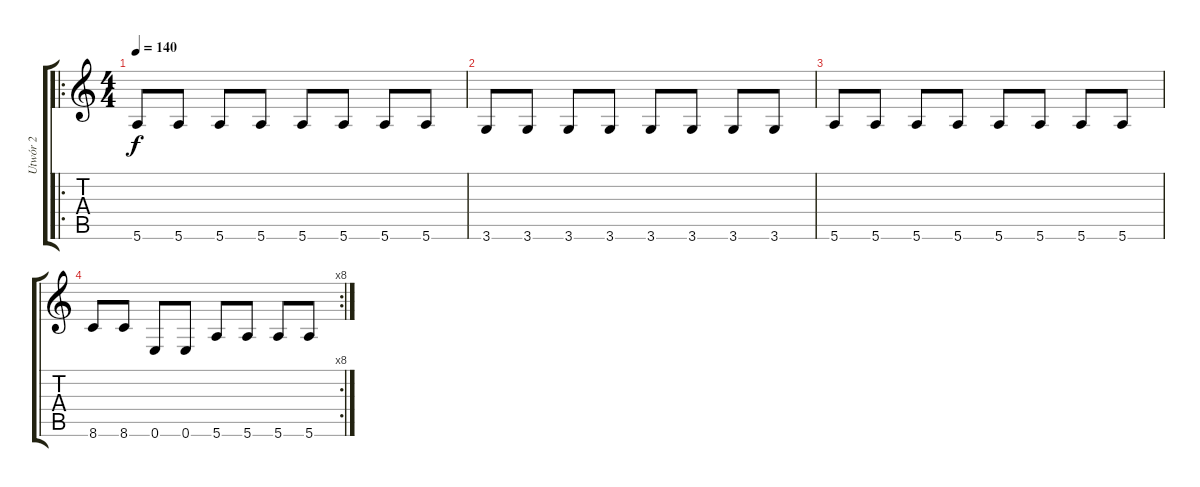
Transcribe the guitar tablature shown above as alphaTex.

\track ("Utwór 2" "Utwór 2") {instrument acousticbass}
\staff {score tabs}
\tuning (E4 B3 G3 D3 A2 E2) {hide}
\ro
\ts (4 4)
\tempo 140
\clef g2
\ks c
5.6.8{dy f instrument acousticbass} 5.6.8 5.6.8 5.6.8 5.6.8 5.6.8 5.6.8 5.6.8 |
3.6.8 3.6.8 3.6.8 3.6.8 3.6.8 3.6.8 3.6.8 3.6.8 |
5.6.8 5.6.8 5.6.8 5.6.8 5.6.8 5.6.8 5.6.8 5.6.8 |
\rc 8
8.6.8 8.6.8 0.6.8 0.6.8 5.6.8 5.6.8 5.6.8 5.6.8
